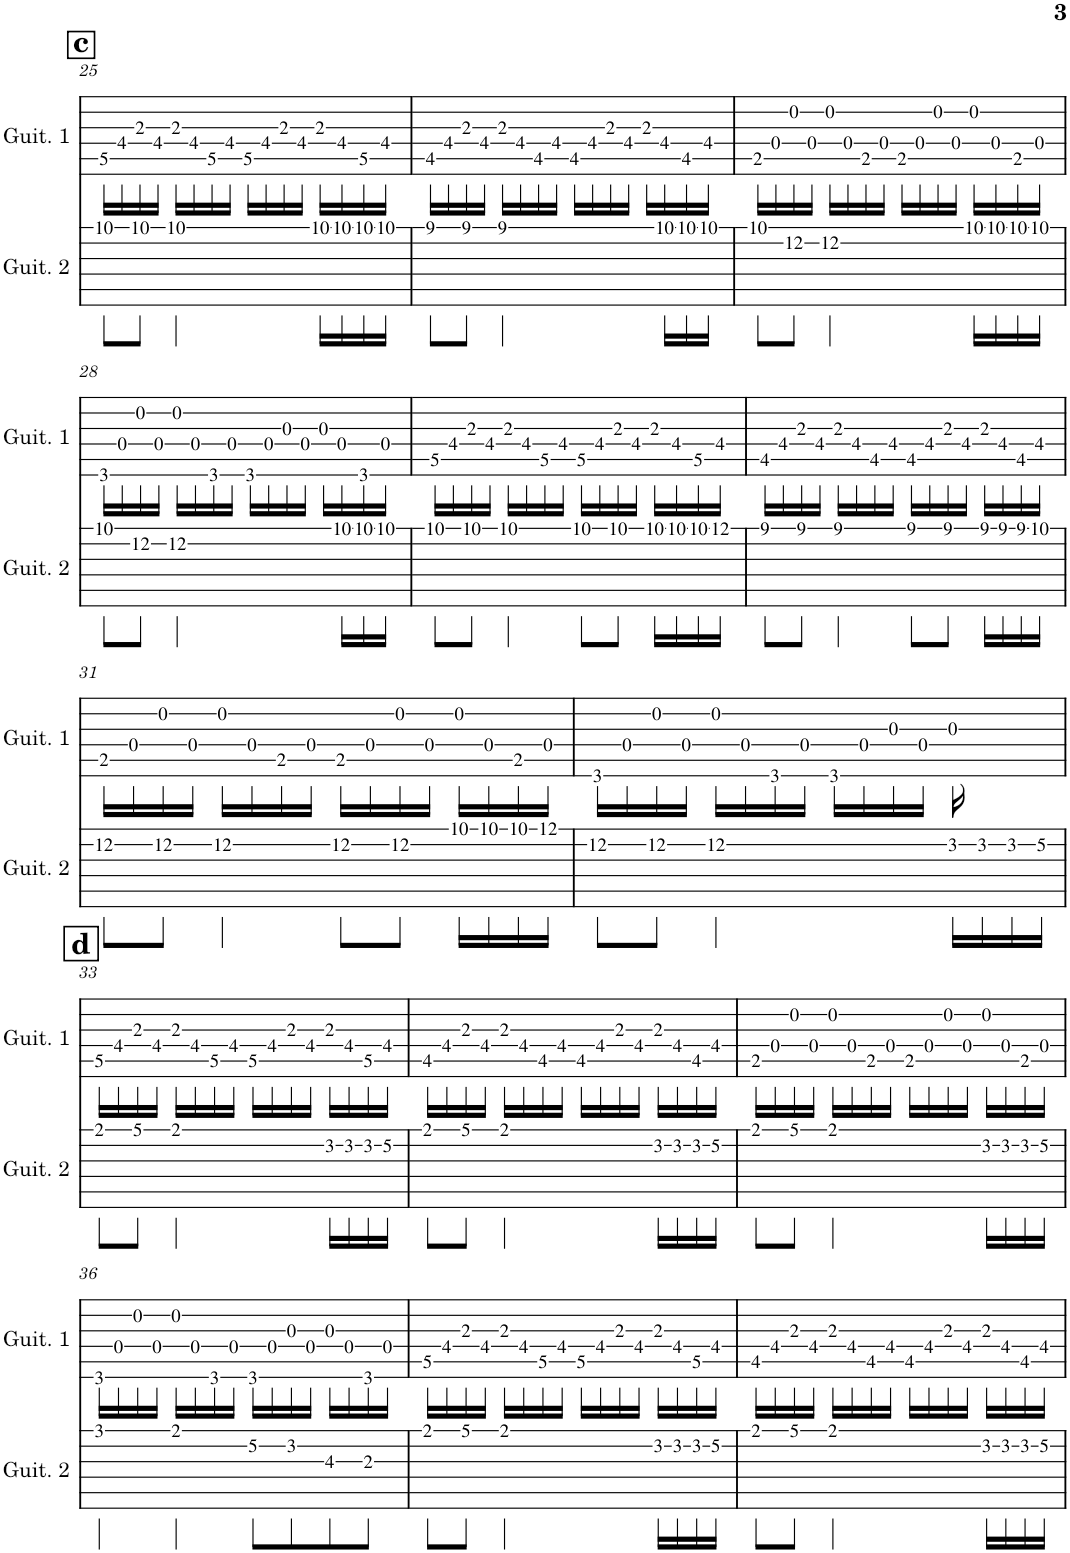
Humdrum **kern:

**kern	**kern
*part2	*part1
*staff2	*staff1
*I"Guitarra clásica 2	*I"Guitarra clásica 1
*I'Guit. 2	*I'Guit. 1
!!LO:PB:g=z
*	*
*k[f#c#]	*k[f#c#]
*M4/4	*M4/4
!!LO:REH:place=s1:a:B:cj:fs=14:t=c
=25	=25
8dd\L	16D\LL
.	16F#\
8dd\J	16A\
.	16F#\JJ
4dd\	16A\LL
.	16F#\
.	16D\
.	16F#\JJ
8r	16D\LL
.	16F#\
8r	16A\
.	16F#\JJ
16dd\LL	16A\LL
16dd\	16F#\
16dd\	16D\
16dd\JJ	16F#\JJ
=26	=26
8cc#\L	16C#\LL
.	16F#\
8cc#\J	16A\
.	16F#\JJ
4cc#\	16A\LL
.	16F#\
.	16C#\
.	16F#\JJ
8r	16C#\LL
.	16F#\
8r	16A\
.	16F#\JJ
16r	16A\LL
16dd\LL	16F#\
16dd\	16C#\
16dd\JJ	16F#\JJ
=27	=27
8dd\L	16BB\LL
.	16D\
8b\J	16B\
.	16D\JJ
4b\	16B\LL
.	16D\
.	16BB\
.	16D\JJ
4r	16BB\LL
.	16D\
.	16B\
.	16D\JJ
16dd\LL	16B\LL
16dd\	16D\
16dd\	16BB\
16dd\JJ	16D\JJ
!!LO:LB:g=z
=28	=28
8dd\L	16GG\LL
.	16D\
8b\J	16B\
.	16D\JJ
4b\	16B\LL
.	16D\
.	16GG\
.	16D\JJ
8r	16GG\LL
.	16D\
8r	16G\
.	16D\JJ
16r	16G\LL
16dd\LL	16D\
16dd\	16GG\
16dd\JJ	16D\JJ
=29	=29
8dd\L	16D\LL
.	16F#\
8dd\J	16A\
.	16F#\JJ
4dd\	16A\LL
.	16F#\
.	16D\
.	16F#\JJ
8dd\L	16D\LL
.	16F#\
8dd\J	16A\
.	16F#\JJ
16dd\LL	16A\LL
16dd\	16F#\
16dd\	16D\
16ee\JJ	16F#\JJ
=30	=30
8cc#\L	16C#\LL
.	16F#\
8cc#\J	16A\
.	16F#\JJ
4cc#\	16A\LL
.	16F#\
.	16C#\
.	16F#\JJ
8cc#\L	16C#\LL
.	16F#\
8cc#\J	16A\
.	16F#\JJ
16cc#\LL	16A\LL
16cc#\	16F#\
16cc#\	16C#\
16dd\JJ	16F#\JJ
!!LO:LB:g=z
=31	=31
8b\L	16BB\LL
.	16D\
8b\J	16B\
.	16D\JJ
4b\	16B\LL
.	16D\
.	16BB\
.	16D\JJ
8b\L	16BB\LL
.	16D\
8b\J	16B\
.	16D\JJ
16dd\LL	16B\LL
16dd\	16D\
16dd\	16BB\
16ee\JJ	16D\JJ
=32	=32
8b\L	16GG\LL
.	16D\
8b\J	16B\
.	16D\JJ
4b\	16B\LL
.	16D\
.	16GG\
.	16D\JJ
4r	16GG\LL
.	16D\
.	16G\
.	16D\JJ
16d\LL	16G\
16d\	16r
16d\	8r
16e\JJ	.
!!LO:LB:g=z
!!LO:REH:place=s1:a:B:cj:fs=14:t=d
=33	=33
8f#\L	16D\LL
.	16F#\
8a\J	16A\
.	16F#\JJ
4f#\	16A\LL
.	16F#\
.	16D\
.	16F#\JJ
4r	16D\LL
.	16F#\
.	16A\
.	16F#\JJ
16d\LL	16A\LL
16d\	16F#\
16d\	16D\
16e\JJ	16F#\JJ
=34	=34
8f#\L	16C#\LL
.	16F#\
8a\J	16A\
.	16F#\JJ
4f#\	16A\LL
.	16F#\
.	16C#\
.	16F#\JJ
4r	16C#\LL
.	16F#\
.	16A\
.	16F#\JJ
16d\LL	16A\LL
16d\	16F#\
16d\	16C#\
16e\JJ	16F#\JJ
=35	=35
8f#\L	16BB\LL
.	16D\
8a\J	16B\
.	16D\JJ
4f#\	16B\LL
.	16D\
.	16BB\
.	16D\JJ
4r	16BB\LL
.	16D\
.	16B\
.	16D\JJ
16d\LL	16B\LL
16d\	16D\
16d\	16BB\
16e\JJ	16D\JJ
!!LO:LB:g=z
=36	=36
4g\	16GG\LL
.	16D\
.	16B\
.	16D\JJ
4f#\	16B\LL
.	16D\
.	16GG\
.	16D\JJ
8e\L	16GG\LL
.	16D\
8d\	16G\
.	16D\JJ
8B\	16G\LL
.	16D\
8A\J	16GG\
.	16D\JJ
=37	=37
8f#\L	16D\LL
.	16F#\
8a\J	16A\
.	16F#\JJ
4f#\	16A\LL
.	16F#\
.	16D\
.	16F#\JJ
4r	16D\LL
.	16F#\
.	16A\
.	16F#\JJ
16d\LL	16A\LL
16d\	16F#\
16d\	16D\
16e\JJ	16F#\JJ
=38	=38
8f#\L	16C#\LL
.	16F#\
8a\J	16A\
.	16F#\JJ
4f#\	16A\LL
.	16F#\
.	16C#\
.	16F#\JJ
4r	16C#\LL
.	16F#\
.	16A\
.	16F#\JJ
16d\LL	16A\LL
16d\	16F#\
16d\	16C#\
16e\JJ	16F#\JJ
=	=
*-	*-
